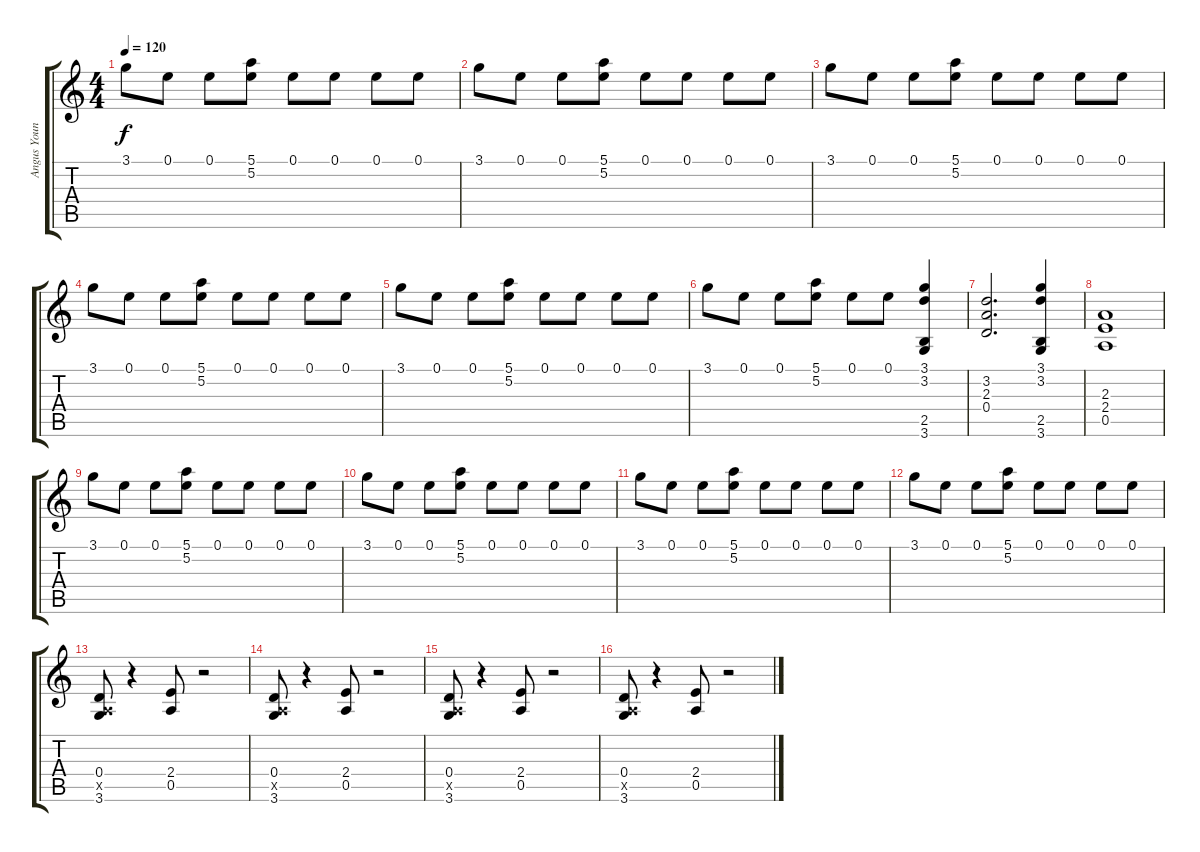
\track ("Angus Young" "Angus Youn") {instrument overdrivenguitar}
\staff {score tabs}
\tuning (E4 B3 G3 D3 A2 E2) {hide}
\ts (4 4)
\tempo 120
\clef g2
\ks c
3.1.8{dy f} 0.1.8 0.1.8 (5.1 5.2).8 0.1.8 0.1.8 0.1.8 0.1.8 |
3.1.8 0.1.8 0.1.8 (5.1 5.2).8 0.1.8 0.1.8 0.1.8 0.1.8 |
3.1.8 0.1.8 0.1.8 (5.1 5.2).8 0.1.8 0.1.8 0.1.8 0.1.8 |
3.1.8 0.1.8 0.1.8 (5.1 5.2).8 0.1.8 0.1.8 0.1.8 0.1.8 |
3.1.8 0.1.8 0.1.8 (5.1 5.2).8 0.1.8 0.1.8 0.1.8 0.1.8 |
3.1.8 0.1.8 0.1.8 (5.1 5.2).8 0.1.8 0.1.8 (3.1 3.2 2.5 3.6).4 |
(3.2 2.3 0.4).2{d} (3.1 3.2 2.5 3.6).4 |
(2.3 2.4 0.5).1 |
3.1.8 0.1.8 0.1.8 (5.1 5.2).8 0.1.8 0.1.8 0.1.8 0.1.8 |
3.1.8 0.1.8 0.1.8 (5.1 5.2).8 0.1.8 0.1.8 0.1.8 0.1.8 |
3.1.8 0.1.8 0.1.8 (5.1 5.2).8 0.1.8 0.1.8 0.1.8 0.1.8 |
3.1.8 0.1.8 0.1.8 (5.1 5.2).8 0.1.8 0.1.8 0.1.8 0.1.8 |
(0.4 0.5{x} 3.6).8 r.4 (2.4 0.5).8 r.2 |
(0.4 0.5{x} 3.6).8 r.4 (2.4 0.5).8 r.2 |
(0.4 0.5{x} 3.6).8 r.4 (2.4 0.5).8 r.2 |
(0.4 0.5{x} 3.6).8 r.4 (2.4 0.5).8 r.2
